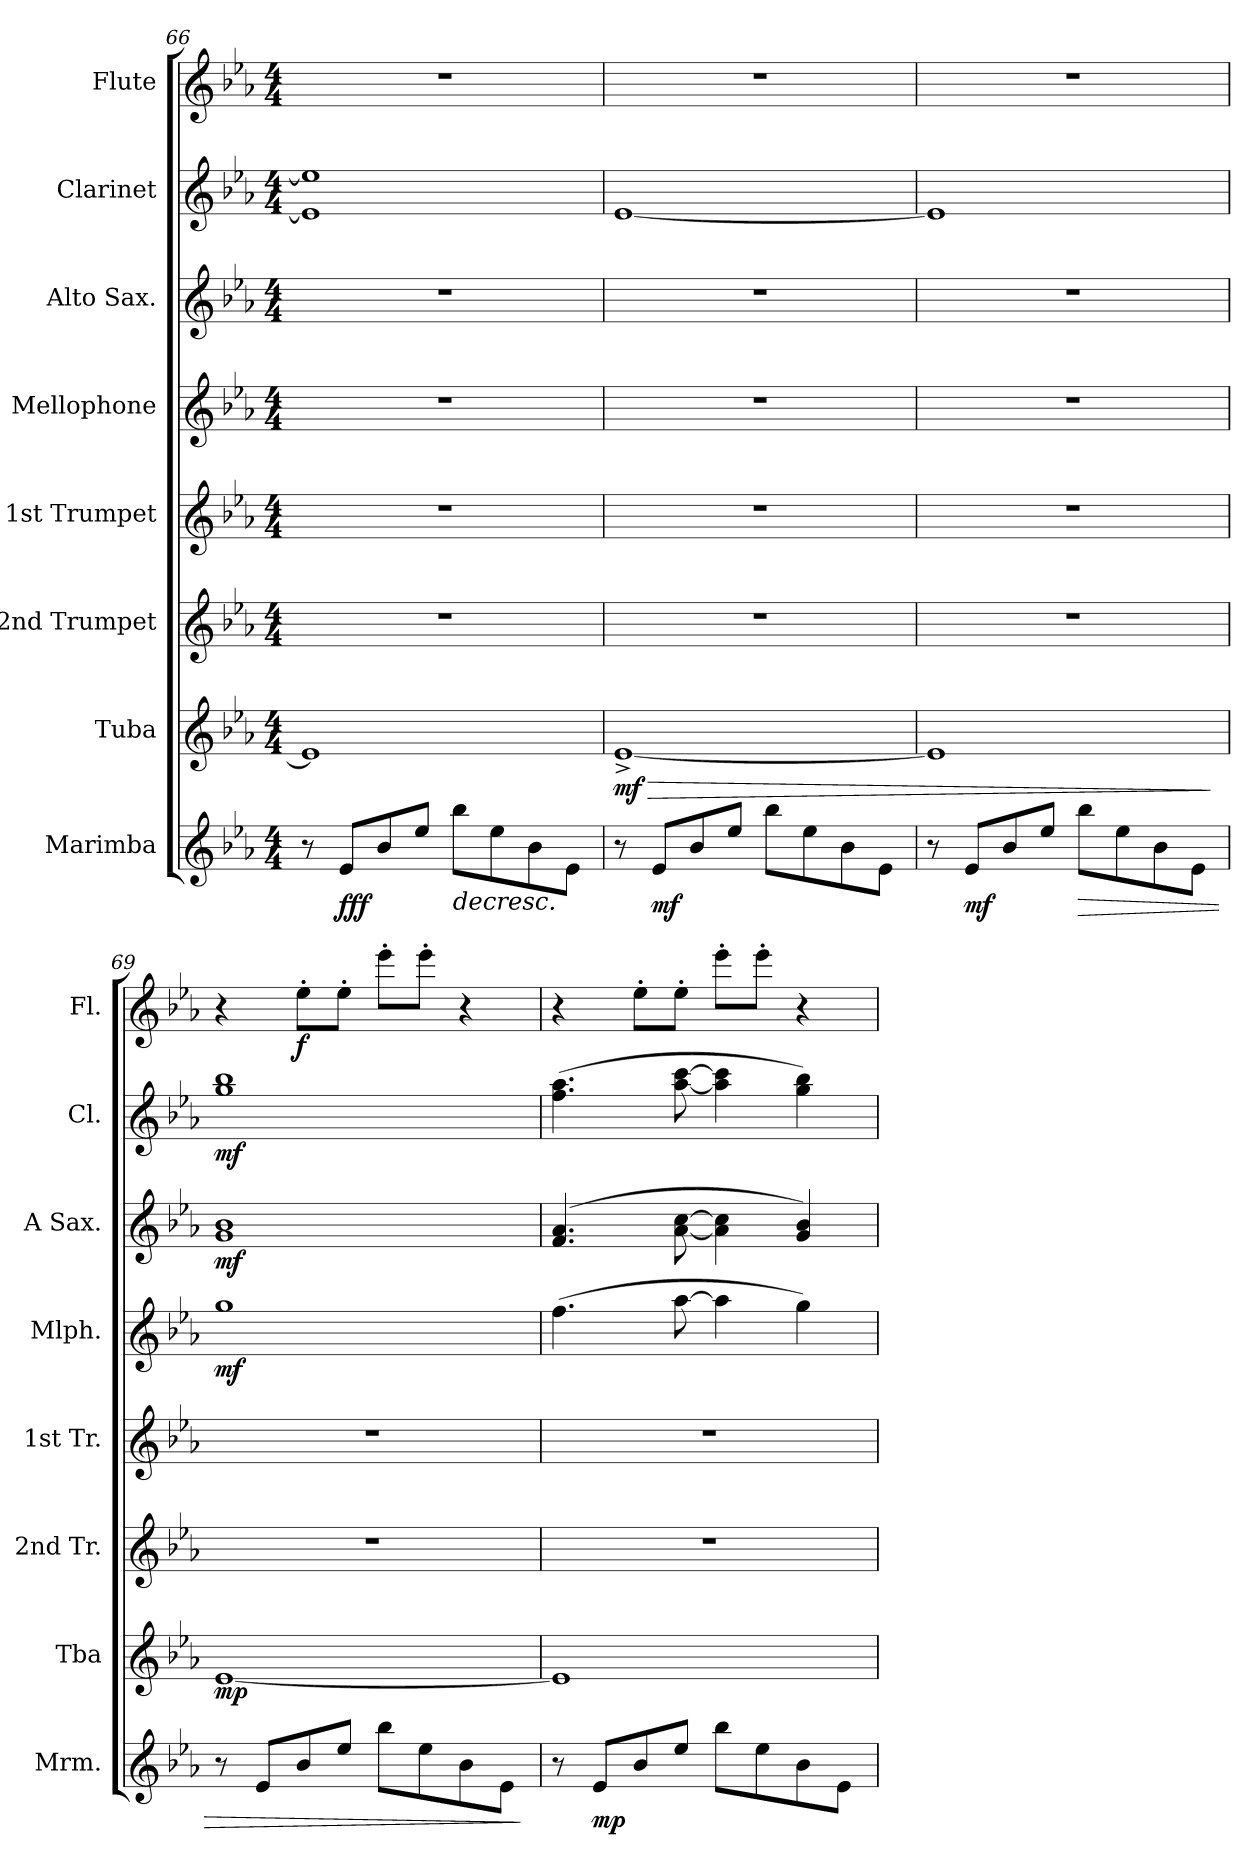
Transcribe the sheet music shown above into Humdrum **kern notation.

**kern	**dynam	**kern	**dynam	**kern	**kern	**kern	**dynam	**kern	**dynam	**kern	**dynam	**kern	**dynam
*part8	*part8	*part7	*part7	*part6	*part5	*part4	*part4	*part3	*part3	*part2	*part2	*part1	*part1
*staff8	*staff8	*staff7	*staff7	*staff6	*staff5	*staff4	*staff4	*staff3	*staff3	*staff2	*staff2	*staff1	*staff1
*I"Marimba	*	*I"Tuba	*	*I"2nd Trumpet	*I"1st Trumpet	*I"Mellophone	*	*I"Alto Sax.	*	*I"Clarinet	*	*I"Flute	*
*I'Mrm.	*	*I'Tba	*	*I'2nd Tr.	*I'1st Tr.	*I'Mlph.	*	*I'A Sax.	*	*I'Cl.	*	*I'Fl.	*
*clefG2	*	*clefG2	*	*clefG2	*clefG2	*clefG2	*	*clefG2	*	*clefG2	*	*clefG2	*
*k[b-e-a-]	*	*k[b-e-a-]	*	*k[b-e-a-]	*k[b-e-a-]	*k[b-e-a-]	*	*k[b-e-a-]	*	*k[b-e-a-]	*	*k[b-e-a-]	*
*M4/4	*	*M4/4	*	*M4/4	*M4/4	*M4/4	*	*M4/4	*	*M4/4	*	*M4/4	*
=66	=66	=66	=66	=66	=66	=66	=66	=66	=66	=66	=66	=66	=66
8r	.	1e-]	.	1r	1r	1r	.	1r	.	1e-] 1ee-]	.	1r	.
!	!LO:DY:b	!	!	!	!	!	!	!	!	!	!	!	!
8e-/L	fff	.	.	.	.	.	.	.	.	.	.	.	.
8b-/	.	.	.	.	.	.	.	.	.	.	.	.	.
8ee-/J	.	.	.	.	.	.	.	.	.	.	.	.	.
!	!LO:HP:b	!	!	!	!	!	!	!	!	!	!	!	!
8bb-\L	>	.	.	.	.	.	.	.	.	.	.	.	.
8ee-\	.	.	.	.	.	.	.	.	.	.	.	.	.
8b-\	.	.	.	.	.	.	.	.	.	.	.	.	.
8e-\J	.	.	.	.	.	.	.	.	.	.	.	.	.
!!LO:PB:g=z
=67	=67	=67	=67	=67	=67	=67	=67	=67	=67	=67	=67	=67	=67
!	!	!	!LO:HP:b	!	!	!	!	!	!	!	!	!	!
!	!	!	!LO:DY:n=1:b	!	!	!	!	!	!	!	!	!	!
8r	.	[1e-^	> mf	1r	1r	1r	.	1r	.	[1e-	.	1r	.
!	!LO:DY:b	!	!	!	!	!	!	!	!	!	!	!	!
8e-/L	mf	.	.	.	.	.	.	.	.	.	.	.	.
8b-/	.	.	.	.	.	.	.	.	.	.	.	.	.
8ee-/J	.	.	.	.	.	.	.	.	.	.	.	.	.
8bb-\L	.	.	.	.	.	.	.	.	.	.	.	.	.
8ee-\	.	.	.	.	.	.	.	.	.	.	.	.	.
8b-\	.	.	.	.	.	.	.	.	.	.	.	.	.
8e-\J	.	.	.	.	.	.	.	.	.	.	.	.	.
.	]	.	.	.	.	.	.	.	.	.	.	.	.
=68	=68	=68	=68	=68	=68	=68	=68	=68	=68	=68	=68	=68	=68
8r	.	1e-]	.	1r	1r	1r	.	1r	.	1e-]	.	1r	.
!	!LO:DY:b	!	!	!	!	!	!	!	!	!	!	!	!
8e-/L	mf	.	.	.	.	.	.	.	.	.	.	.	.
8b-/	.	.	.	.	.	.	.	.	.	.	.	.	.
8ee-/J	.	.	.	.	.	.	.	.	.	.	.	.	.
!	!LO:HP:b	!	!	!	!	!	!	!	!	!	!	!	!
8bb-\L	>	.	.	.	.	.	.	.	.	.	.	.	.
8ee-\	.	.	.	.	.	.	.	.	.	.	.	.	.
8b-\	.	.	.	.	.	.	.	.	.	.	.	.	.
8e-\J	.	.	.	.	.	.	.	.	.	.	.	.	.
.	.	.	]	.	.	.	.	.	.	.	.	.	.
=69	=69	=69	=69	=69	=69	=69	=69	=69	=69	=69	=69	=69	=69
!	!	!	!LO:DY:b	!	!	!	!LO:DY:b	!	!LO:DY:b	!	!LO:DY:b	!	!
8r	.	[1e-	mp	1r	1r	1gg	mf	1g 1b-	mf	1gg 1bb-	mf	4r	.
8e-/L	.	.	.	.	.	.	.	.	.	.	.	.	.
!	!	!	!	!	!	!	!	!	!	!	!	!	!LO:DY:b
8b-/	.	.	.	.	.	.	.	.	.	.	.	8ee-'\L	f
8ee-/J	.	.	.	.	.	.	.	.	.	.	.	8ee-'\J	.
8bb-\L	.	.	.	.	.	.	.	.	.	.	.	8eee-'\L	.
8ee-\	.	.	.	.	.	.	.	.	.	.	.	8eee-'\J	.
8b-\	.	.	.	.	.	.	.	.	.	.	.	4r	.
8e-\J	.	.	.	.	.	.	.	.	.	.	.	.	.
.	]	.	.	.	.	.	.	.	.	.	.	.	.
=70	=70	=70	=70	=70	=70	=70	=70	=70	=70	=70	=70	=70	=70
8r	.	1e-]	.	1r	1r	(4.ff\	.	(4.f/ 4.a-/	.	(4.ff\ 4.aa-\	.	4r	.
!	!LO:DY:b	!	!	!	!	!	!	!	!	!	!	!	!
8e-/L	mp	.	.	.	.	.	.	.	.	.	.	.	.
8b-/	.	.	.	.	.	.	.	.	.	.	.	8ee-'\L	.
8ee-/J	.	.	.	.	.	[8aa-\	.	[8a-\ [8cc\	.	[8aa-\ [8ccc\	.	8ee-'\J	.
8bb-\L	.	.	.	.	.	4aa-\]	.	4a-\] 4cc\]	.	4aa-\] 4ccc\]	.	8eee-'\L	.
8ee-\	.	.	.	.	.	.	.	.	.	.	.	8eee-'\J	.
8b-\	.	.	.	.	.	4gg\)	.	4g/ 4b-/)	.	4gg\ 4bb-\)	.	4r	.
8e-\J	.	.	.	.	.	.	.	.	.	.	.	.	.
=	=	=	=	=	=	=	=	=	=	=	=	=	=
*-	*-	*-	*-	*-	*-	*-	*-	*-	*-	*-	*-	*-	*-
